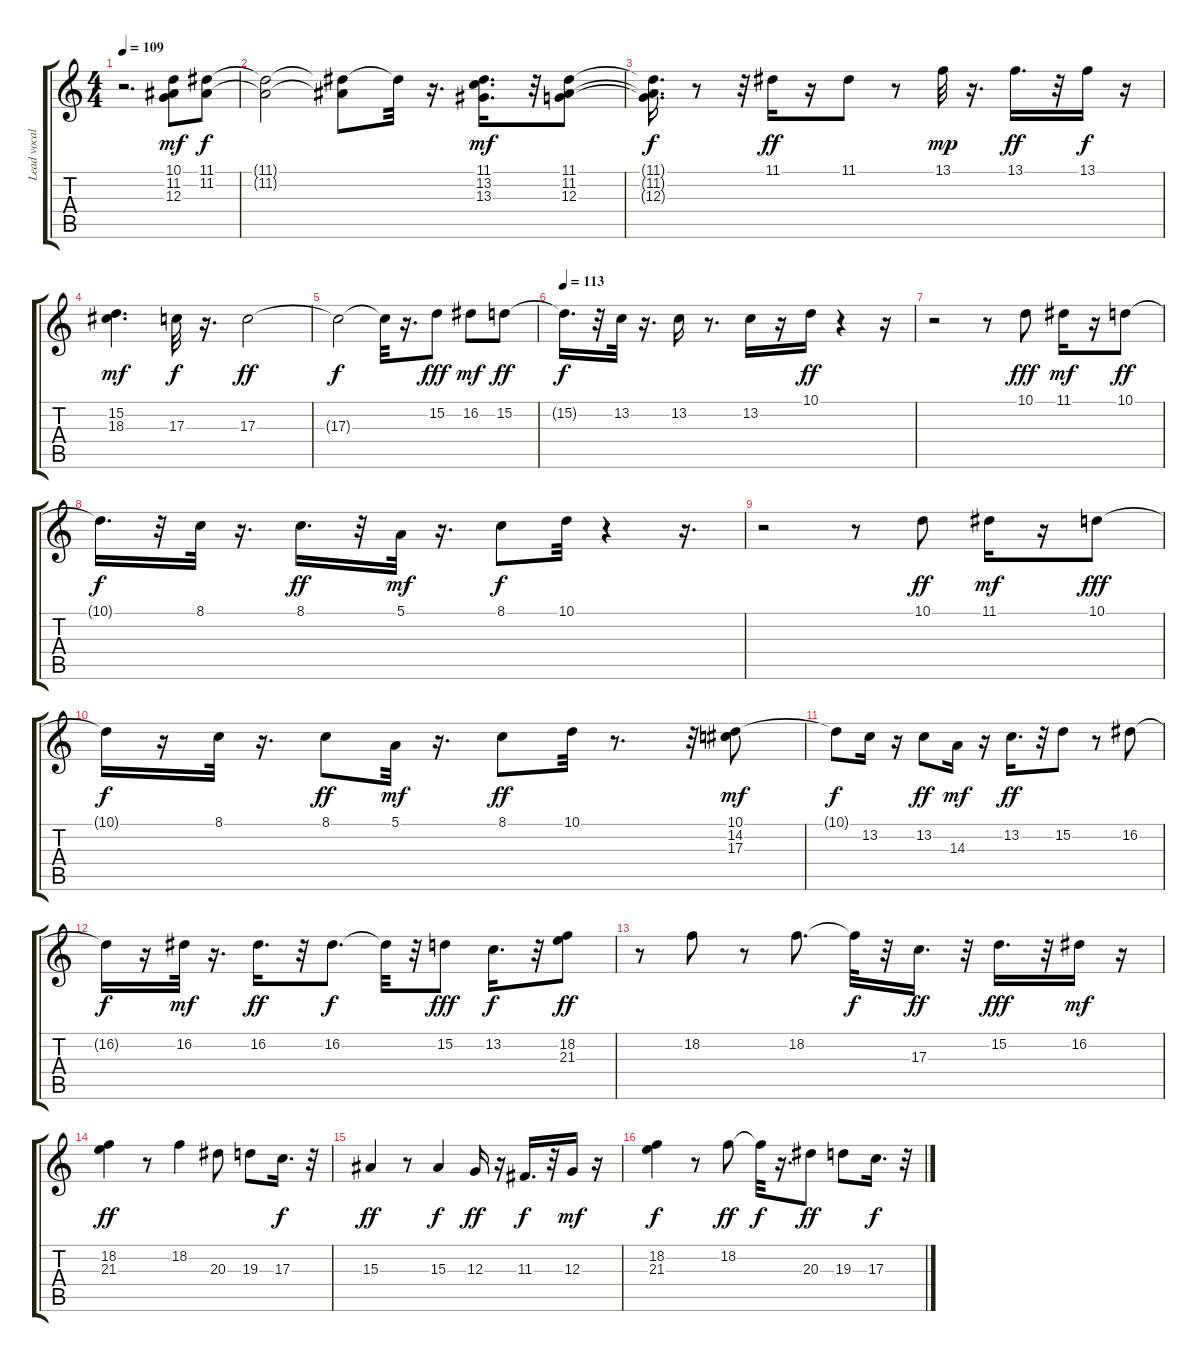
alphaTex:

\track ("Lead vocal" "Lead vocal") {instrument ocarina}
\staff {score tabs}
\tuning (E4 B3 G3 D3 A2 E2) {hide}
\ts (4 4)
\tempo 109
\clef g2
\ks c
r.2{d dy f} (10.1 11.2 12.3).8{dy mf} (11.1 11.2).8{dy f} |
(11.1{t} 11.2{t}).2 (11.1{t} 11.2{t}).8 11.1{t}.32 r.16{d} (11.1 13.2 13.3).16{d dy mf} r.32 (11.1 11.2 12.3).8 |
(11.1{t} 11.2{t} 12.3{t}).16{d dy f} r.8 r.32 11.1.16{dy ff} r.16 11.1.8 r.8 13.1.32{dy mp} r.16{d} 13.1.16{d dy ff} r.32 13.1.16{dy f} r.16 |
(15.2 18.3).4{d dy mf} 17.3.32{dy f} r.16{d} 17.3.2{dy ff} |
17.3{t}.2{dy f} 17.3{t}.32 r.16{d} 15.2.8{dy fff} 16.2.8{dy mf} 15.2.8{dy ff} |
\tempo 113
15.2{t}.16{d dy f} r.32 13.2.32 r.16{d} 13.2.16 r.8{d} 13.2.16 r.16 10.1.16{dy ff} r.4 r.16 |
r.2 r.8 10.1.8{dy fff} 11.1.16{dy mf} r.16 10.1.8{dy ff} |
10.1{t}.16{d dy f} r.32 8.1.32 r.16{d} 8.1.16{d dy ff} r.32 5.1.32{dy mf} r.16{d} 8.1.8{dy f} 10.1.32 r.4 r.16{d} |
r.2 r.8 10.1.8{dy ff} 11.1.16{dy mf} r.16 10.1.8{dy fff} |
10.1{t}.16{dy f} r.16 8.1.32 r.16{d} 8.1.8{dy ff} 5.1.32{dy mf} r.16{d} 8.1.8{dy ff} 10.1.32 r.8{d} r.32 (10.1 14.2 17.3).8{dy mf} |
10.1{t}.8{dy f} 13.2.16 r.16 13.2.8{dy ff} 14.3.16{dy mf} r.16 13.2.16{d dy ff} r.32 15.2.8 r.8 16.2.8 |
16.2{t}.16{dy f} r.16 16.2.32{dy mf} r.16{d} 16.2.16{d dy ff} r.32 16.2.8{d dy f} 16.2{t}.32 r.32 15.2.8{dy fff} 13.2.16{d dy f} r.32 (18.2 21.3).8{dy ff} |
r.8 18.2.8 r.8 18.2.8{d} 18.2{t}.32{dy f} r.32 17.3.16{d dy ff} r.32 15.2.16{d dy fff} r.32 16.2.16{dy mf} r.16 |
(18.2 21.3).4{dy ff} r.8 18.2.4 20.3.8 19.3.8 17.3.16{d dy f} r.32 |
15.3.4{dy ff} r.8 15.3.4{dy f} 12.3.16{dy ff} r.16 11.3.16{d dy f} r.32 12.3.16{dy mf} r.16 |
(18.2 21.3).4{dy f} r.8 18.2.8{dy ff} 18.2{t}.32{dy f} r.16{d} 20.3.8{dy ff} 19.3.8 17.3.16{d dy f} r.32
